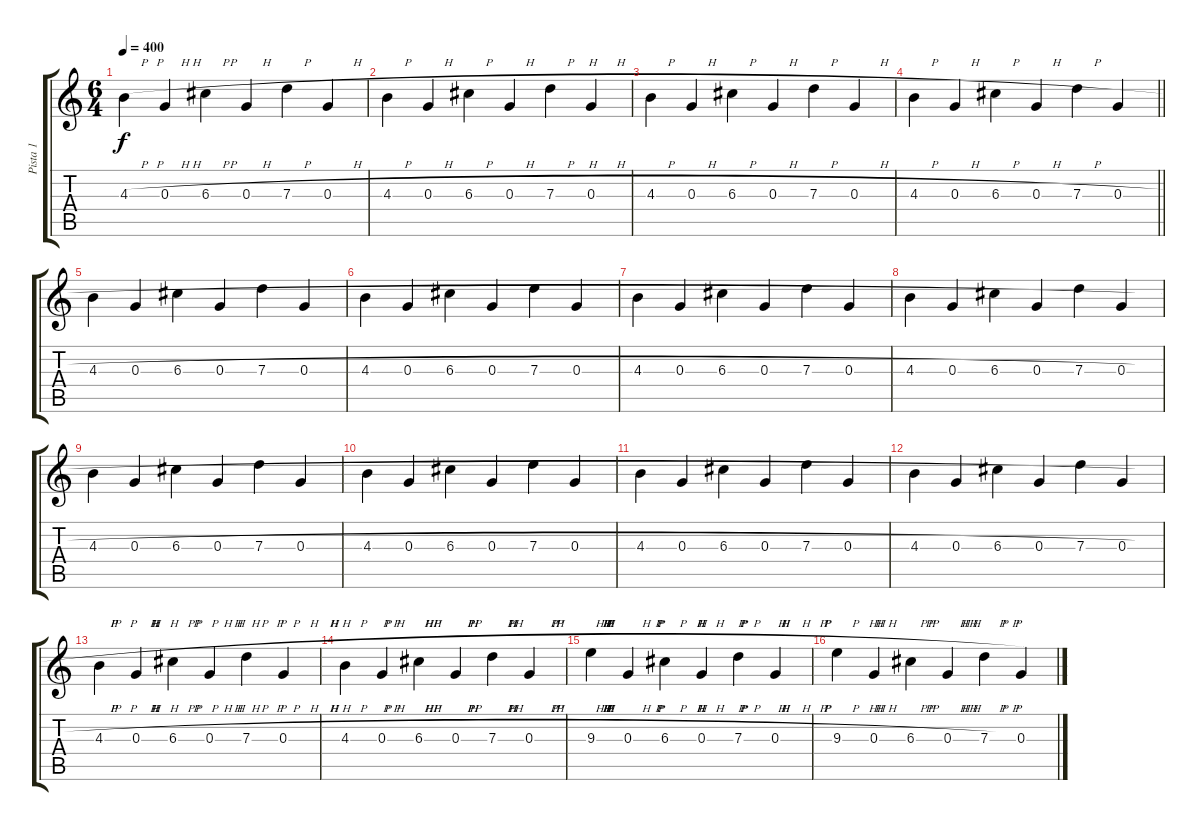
\track ("Pista 1" "Pista 1") {instrument acousticguitarsteel}
\staff {score tabs}
\tuning (E4 B3 G3 D3 A2 D2) {hide}
\ts (6 4)
\tempo 400
\clef g2
\ks c
4.3{h}.4{dy f instrument distortionguitar} 0.3{h}.4 6.3{h}.4 0.3{h}.4 7.3{h}.4 0.3{h}.4 |
4.3{h}.4 0.3{h}.4 6.3{h}.4 0.3{h}.4 7.3{h}.4 0.3{h}.4 |
4.3{h}.4 0.3{h}.4 6.3{h}.4 0.3{h}.4 7.3{h}.4 0.3{h}.4 |
\barLineRight lightlight
4.3{h}.4 0.3{h}.4 6.3{h}.4 0.3{h}.4 7.3{h}.4 0.3{h}.4 |
4.3{h}.4 0.3{h}.4 6.3{h}.4 0.3{h}.4 7.3{h}.4 0.3{h}.4 |
4.3{h}.4 0.3{h}.4 6.3{h}.4 0.3{h}.4 7.3{h}.4 0.3{h}.4 |
4.3{h}.4 0.3{h}.4 6.3{h}.4 0.3{h}.4 7.3{h}.4 0.3{h}.4 |
4.3{h}.4 0.3{h}.4 6.3{h}.4 0.3{h}.4 7.3{h}.4 0.3{h}.4 |
4.3{h}.4 0.3{h}.4 6.3{h}.4 0.3{h}.4 7.3{h}.4 0.3{h}.4 |
4.3{h}.4 0.3{h}.4 6.3{h}.4 0.3{h}.4 7.3{h}.4 0.3{h}.4 |
4.3{h}.4 0.3{h}.4 6.3{h}.4 0.3{h}.4 7.3{h}.4 0.3{h}.4 |
4.3{h}.4 0.3{h}.4 6.3{h}.4 0.3{h}.4 7.3{h}.4 0.3{h}.4 |
4.3{h}.4 0.3{h}.4 6.3{h}.4 0.3{h}.4 7.3{h}.4 0.3{h}.4 |
4.3{h}.4 0.3{h}.4 6.3{h}.4 0.3{h}.4 7.3{h}.4 0.3{h}.4 |
9.3{h}.4 0.3{h}.4 6.3{h}.4 0.3{h}.4 7.3{h}.4 0.3{h}.4 |
9.3{h}.4 0.3{h}.4 6.3{h}.4 0.3{h}.4 7.3{h}.4 0.3.4
